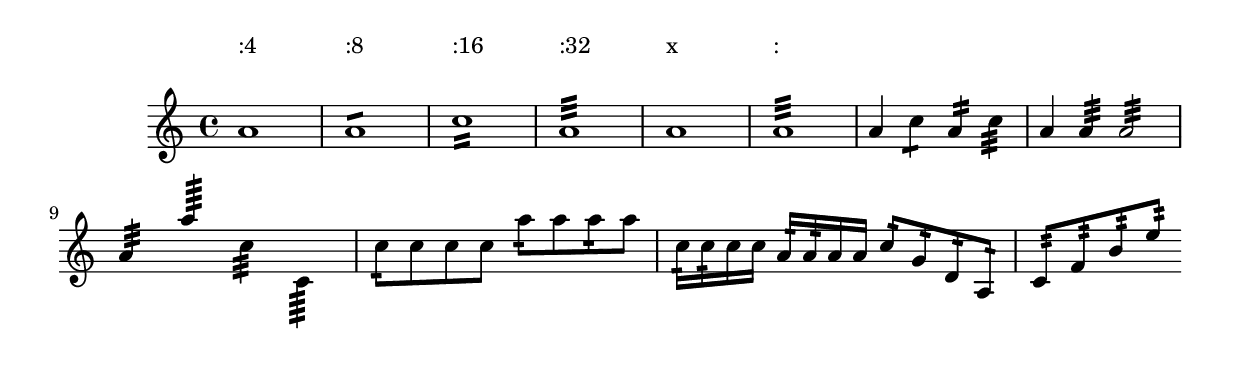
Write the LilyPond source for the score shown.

\version "1.7.6"
\header{
texidoc="
Stem tremolos or rolls are tremolo signs that look like beam segments
crossing stems.  If the stem is in a beam, the tremolo must be parallel
to the beam.  If the stem is invisible (eg. on a whole note), the
tremolo must be centered on the note.
"
}


\score{
	\context Voice\notes \relative c''{
		\property Voice.TextScript \set #'direction = #1
		\property Voice.TextScript \set #'padding = #5
		a1:4^":4" a:8^":8" c:16^":16" a:32^":32" a^"x" a:^":"
		a4:4 c:8 a:16 c:32 a a: a2:
		\break
		\stemUp
		a4:32 a'4:64 
		\stemDown
		c,4:32 c,4:64
		\stemBoth
		c'8:16 c c c
		a': a a: a
		c,16:32 c: c c a16:32 a: a a
		c8:16 g: d: a:
		c8:32 f: b: e:
	}
}
%% new-chords-done %%
